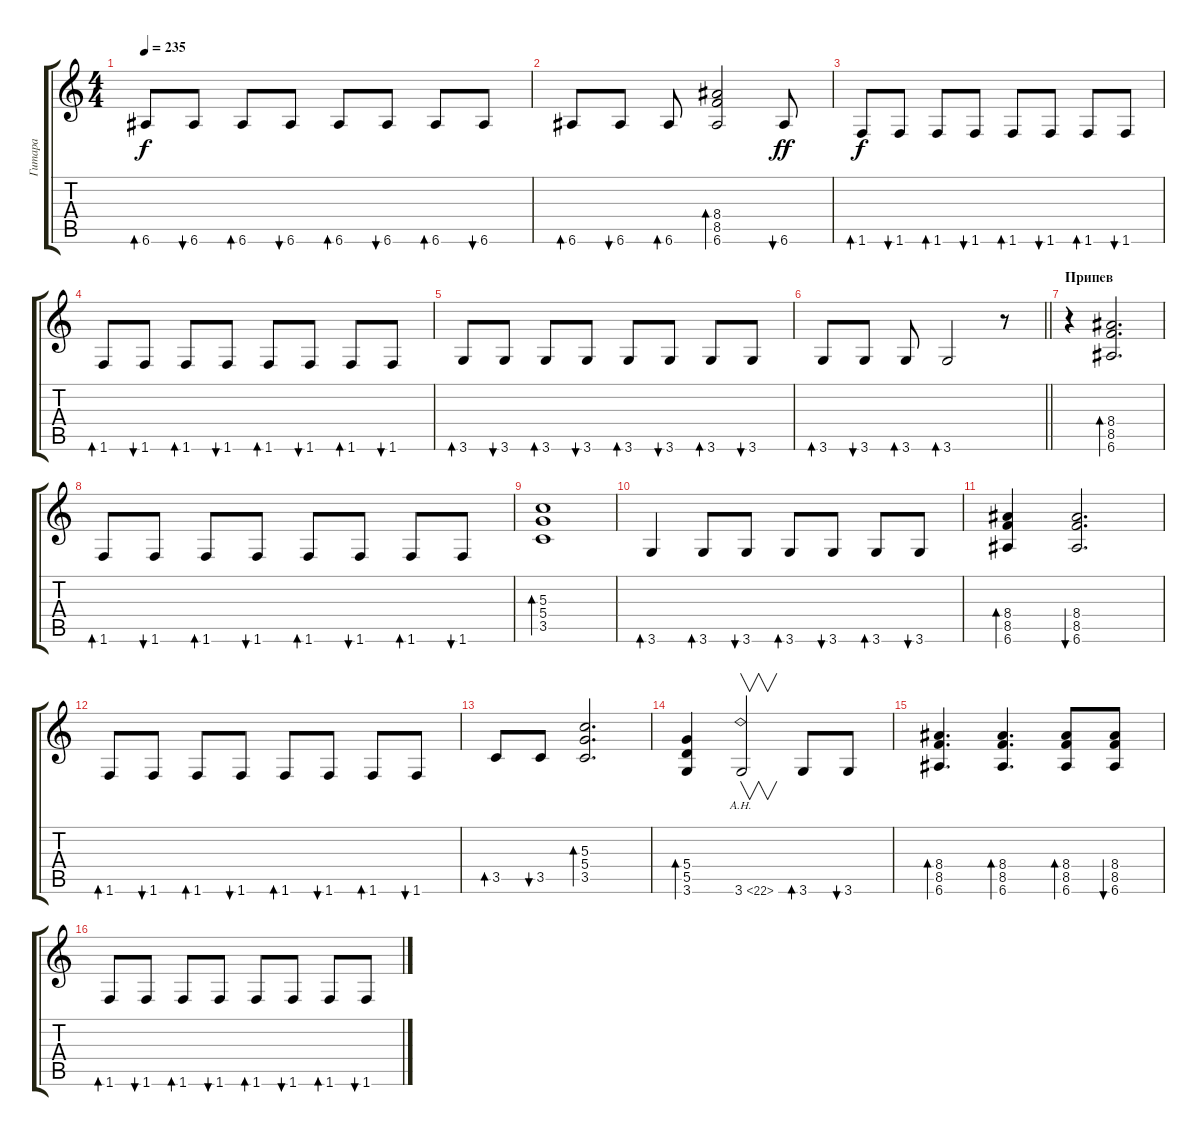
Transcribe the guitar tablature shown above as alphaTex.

\track ("Гитара" "Гитара") {instrument overdrivenguitar}
\staff {score tabs}
\tuning (E4 B3 G3 D3 A2 E2) {hide}
\ts (4 4)
\tempo 235
\clef g2
\ks c
6.6.8{bd 60 dy f} 6.6.8{bu 60} 6.6.8{bd 60} 6.6.8{bu 60} 6.6.8{bd 60} 6.6.8{bu 60} 6.6.8{bd 60} 6.6.8{bu 60} |
6.6.8{bd 60} 6.6.8{bu 60} 6.6.8{bd 60} (8.4 8.5 6.6).2{bd 60} 6.6.8{bu 60 dy ff} |
1.6.8{bd 60 dy f} 1.6.8{bu 60} 1.6.8{bd 60} 1.6.8{bu 60} 1.6.8{bd 60} 1.6.8{bu 60} 1.6.8{bd 60} 1.6.8{bu 60} |
1.6.8{bd 60} 1.6.8{bu 60} 1.6.8{bd 60} 1.6.8{bu 60} 1.6.8{bd 60} 1.6.8{bu 60} 1.6.8{bd 60} 1.6.8{bu 60} |
3.6.8{bd 60} 3.6.8{bu 60} 3.6.8{bd 60} 3.6.8{bu 60} 3.6.8{bd 60} 3.6.8{bu 60} 3.6.8{bd 60} 3.6.8{bu 60} |
\barLineRight lightlight
3.6.8{bd 60} 3.6.8{bu 60} 3.6.8{bd 60} 3.6.2{bd 60} r.8 |
\section ("" "Припев")
r.4 (8.4 8.5 6.6).2{d bd 60} |
1.6.8{bd 60} 1.6.8{bu 60} 1.6.8{bd 60} 1.6.8{bu 60} 1.6.8{bd 60} 1.6.8{bu 60} 1.6.8{bd 60} 1.6.8{bu 60} |
(5.3 5.4 3.5).1{bd 60} |
3.6.4{bd 60} 3.6.8{bd 60} 3.6.8{bu 60} 3.6.8{bd 60} 3.6.8{bu 60} 3.6.8{bd 60} 3.6.8{bu 60} |
(8.4 8.5 6.6).4{bd 60} (8.4 8.5 6.6).2{d bu 60} |
1.6.8{bd 60} 1.6.8{bu 60} 1.6.8{bd 60} 1.6.8{bu 60} 1.6.8{bd 60} 1.6.8{bu 60} 1.6.8{bd 60} 1.6.8{bu 60} |
3.5.8{bd 60} 3.5.8{bu 60} (5.3 5.4 3.5).2{d bd 60} |
(5.4 5.5 3.6).4{bd 60} 3.6{ah 19}.2{v} 3.6.8{bd 60} 3.6.8{bu 60} |
(8.4 8.5 6.6).4{d bd 60} (8.4 8.5 6.6).4{d bd 60} (8.4 8.5 6.6).8{bd 60} (8.4 8.5 6.6).8{bu 60} |
1.6.8{bd 60} 1.6.8{bu 60} 1.6.8{bd 60} 1.6.8{bu 60} 1.6.8{bd 60} 1.6.8{bu 60} 1.6.8{bd 60} 1.6.8{bu 60}
